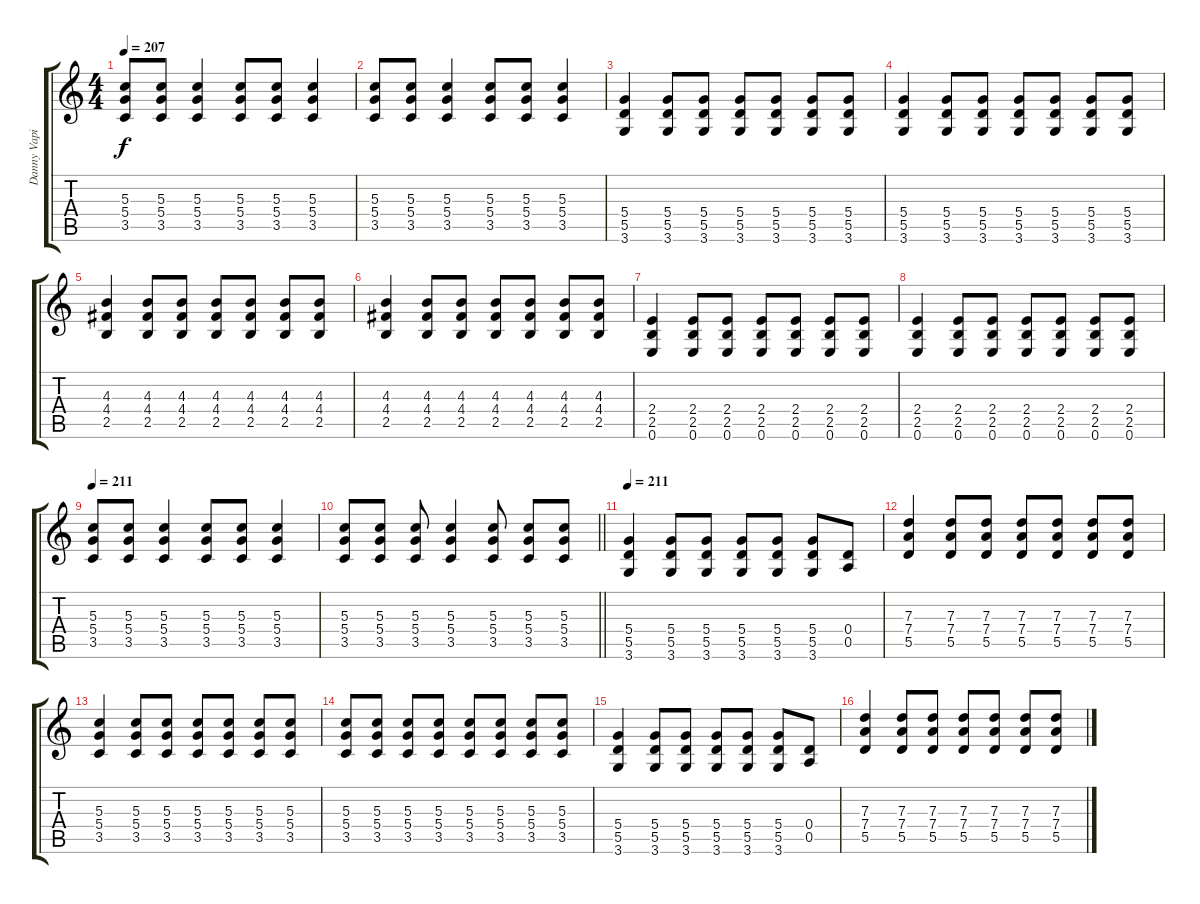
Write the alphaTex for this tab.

\track ("Danny Vapid" "Danny Vapi") {instrument distortionguitar}
\staff {score tabs}
\tuning (E4 B3 G3 D3 A2 E2) {hide}
\ts (4 4)
\tempo 207
\clef g2
\ks c
(5.3 5.4 3.5).8{dy f} (5.3 5.4 3.5).8 (5.3 5.4 3.5).4 (5.3 5.4 3.5).8 (5.3 5.4 3.5).8 (5.3 5.4 3.5).4 |
(5.3 5.4 3.5).8 (5.3 5.4 3.5).8 (5.3 5.4 3.5).4 (5.3 5.4 3.5).8 (5.3 5.4 3.5).8 (5.3 5.4 3.5).4 |
(5.4 5.5 3.6).4 (5.4 5.5 3.6).8 (5.4 5.5 3.6).8 (5.4 5.5 3.6).8 (5.4 5.5 3.6).8 (5.4 5.5 3.6).8 (5.4 5.5 3.6).8 |
(5.4 5.5 3.6).4 (5.4 5.5 3.6).8 (5.4 5.5 3.6).8 (5.4 5.5 3.6).8 (5.4 5.5 3.6).8 (5.4 5.5 3.6).8 (5.4 5.5 3.6).8 |
(4.3 4.4 2.5).4 (4.3 4.4 2.5).8 (4.3 4.4 2.5).8 (4.3 4.4 2.5).8 (4.3 4.4 2.5).8 (4.3 4.4 2.5).8 (4.3 4.4 2.5).8 |
(4.3 4.4 2.5).4 (4.3 4.4 2.5).8 (4.3 4.4 2.5).8 (4.3 4.4 2.5).8 (4.3 4.4 2.5).8 (4.3 4.4 2.5).8 (4.3 4.4 2.5).8 |
(2.4 2.5 0.6).4 (2.4 2.5 0.6).8 (2.4 2.5 0.6).8 (2.4 2.5 0.6).8 (2.4 2.5 0.6).8 (2.4 2.5 0.6).8 (2.4 2.5 0.6).8 |
(2.4 2.5 0.6).4 (2.4 2.5 0.6).8 (2.4 2.5 0.6).8 (2.4 2.5 0.6).8 (2.4 2.5 0.6).8 (2.4 2.5 0.6).8 (2.4 2.5 0.6).8 |
\tempo 211
(5.3 5.4 3.5).8 (5.3 5.4 3.5).8 (5.3 5.4 3.5).4 (5.3 5.4 3.5).8 (5.3 5.4 3.5).8 (5.3 5.4 3.5).4 |
\barLineRight lightlight
(5.3 5.4 3.5).8 (5.3 5.4 3.5).8 (5.3 5.4 3.5).8 (5.3 5.4 3.5).4 (5.3 5.4 3.5).8 (5.3 5.4 3.5).8 (5.3 5.4 3.5).8 |
\section ("" "")
\tempo 211
(5.4 5.5 3.6).4 (5.4 5.5 3.6).8 (5.4 5.5 3.6).8 (5.4 5.5 3.6).8 (5.4 5.5 3.6).8 (5.4 5.5 3.6).8 (0.4 0.5).8 |
(7.3 7.4 5.5).4 (7.3 7.4 5.5).8 (7.3 7.4 5.5).8 (7.3 7.4 5.5).8 (7.3 7.4 5.5).8 (7.3 7.4 5.5).8 (7.3 7.4 5.5).8 |
(5.3 5.4 3.5).4 (5.3 5.4 3.5).8 (5.3 5.4 3.5).8 (5.3 5.4 3.5).8 (5.3 5.4 3.5).8 (5.3 5.4 3.5).8 (5.3 5.4 3.5).8 |
(5.3 5.4 3.5).8 (5.3 5.4 3.5).8 (5.3 5.4 3.5).8 (5.3 5.4 3.5).8 (5.3 5.4 3.5).8 (5.3 5.4 3.5).8 (5.3 5.4 3.5).8 (5.3 5.4 3.5).8 |
(5.4 5.5 3.6).4 (5.4 5.5 3.6).8 (5.4 5.5 3.6).8 (5.4 5.5 3.6).8 (5.4 5.5 3.6).8 (5.4 5.5 3.6).8 (0.4 0.5).8 |
(7.3 7.4 5.5).4 (7.3 7.4 5.5).8 (7.3 7.4 5.5).8 (7.3 7.4 5.5).8 (7.3 7.4 5.5).8 (7.3 7.4 5.5).8 (7.3 7.4 5.5).8
